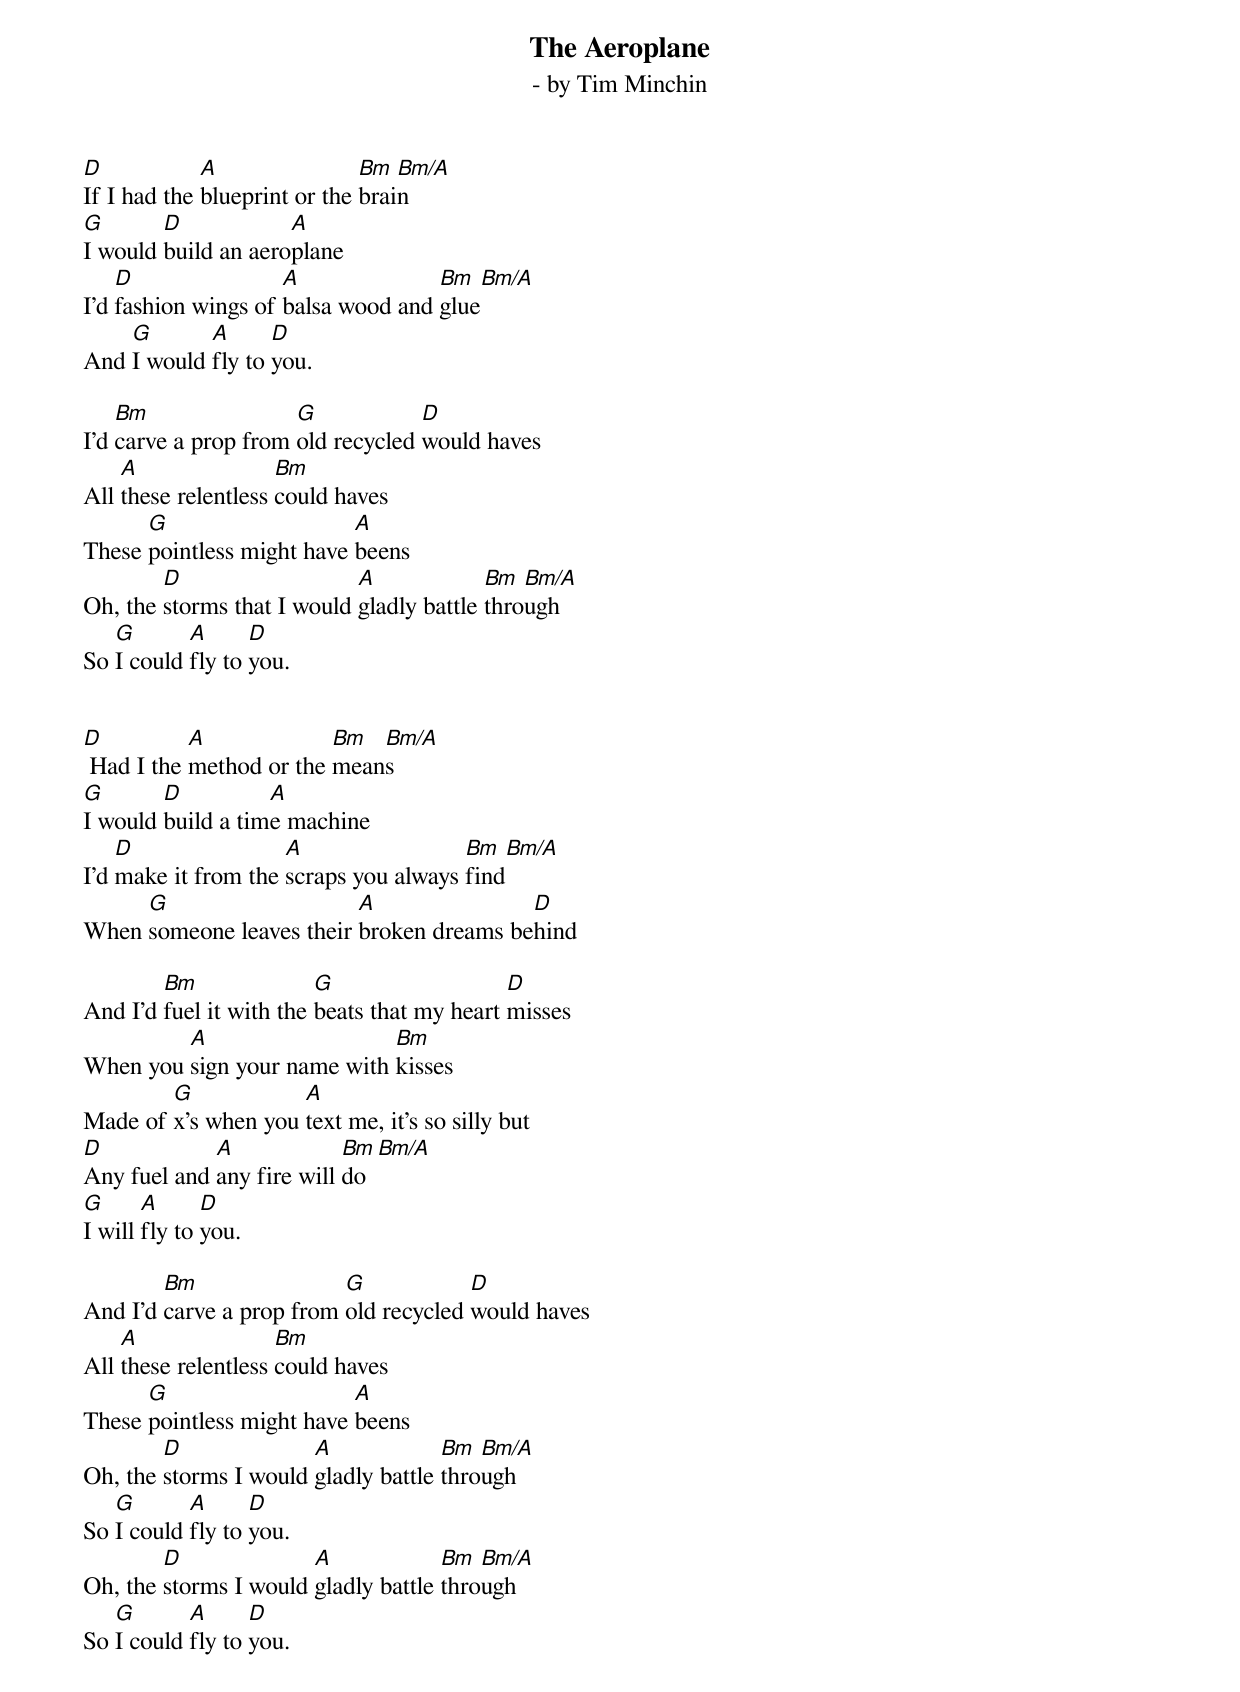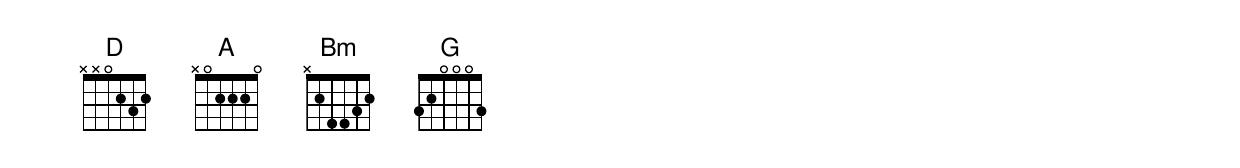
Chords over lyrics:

The Aeroplane
- by Tim Minchin

D            A                Bm  Bm/A
If I had the blueprint or the brain
G       D            A
I would build an aeroplane
    D                A              Bm  Bm/A
I'd fashion wings of balsa wood and glue
    G       A      D
And I would fly to you.

    Bm                G            D
I'd carve a prop from old recycled would haves
    A                Bm
All these relentless could haves
      G                    A
These pointless might have beens
        D                   A             Bm  Bm/A
Oh, the storms that I would gladly battle through
   G       A      D
So I could fly to you.


D          A             Bm  Bm/A
 Had I the method or the means
G       D          A
I would build a time machine
    D                A                 Bm  Bm/A
I'd make it from the scraps you always find
     G                    A               D
When someone leaves their broken dreams behind

        Bm               G                   D
And I'd fuel it with the beats that my heart misses
         A                   Bm
When you sign your name with kisses
        G            A
Made of x's when you text me, it's so silly but
D            A             Bm  Bm/A
Any fuel and any fire will do
G      A      D
I will fly to you.

        Bm                G            D
And I'd carve a prop from old recycled would haves
    A                Bm
All these relentless could haves
      G                    A
These pointless might have beens
        D              A             Bm  Bm/A
Oh, the storms I would gladly battle through
   G       A      D
So I could fly to you.
        D              A             Bm  Bm/A
Oh, the storms I would gladly battle through
   G       A      D
So I could fly to you.
